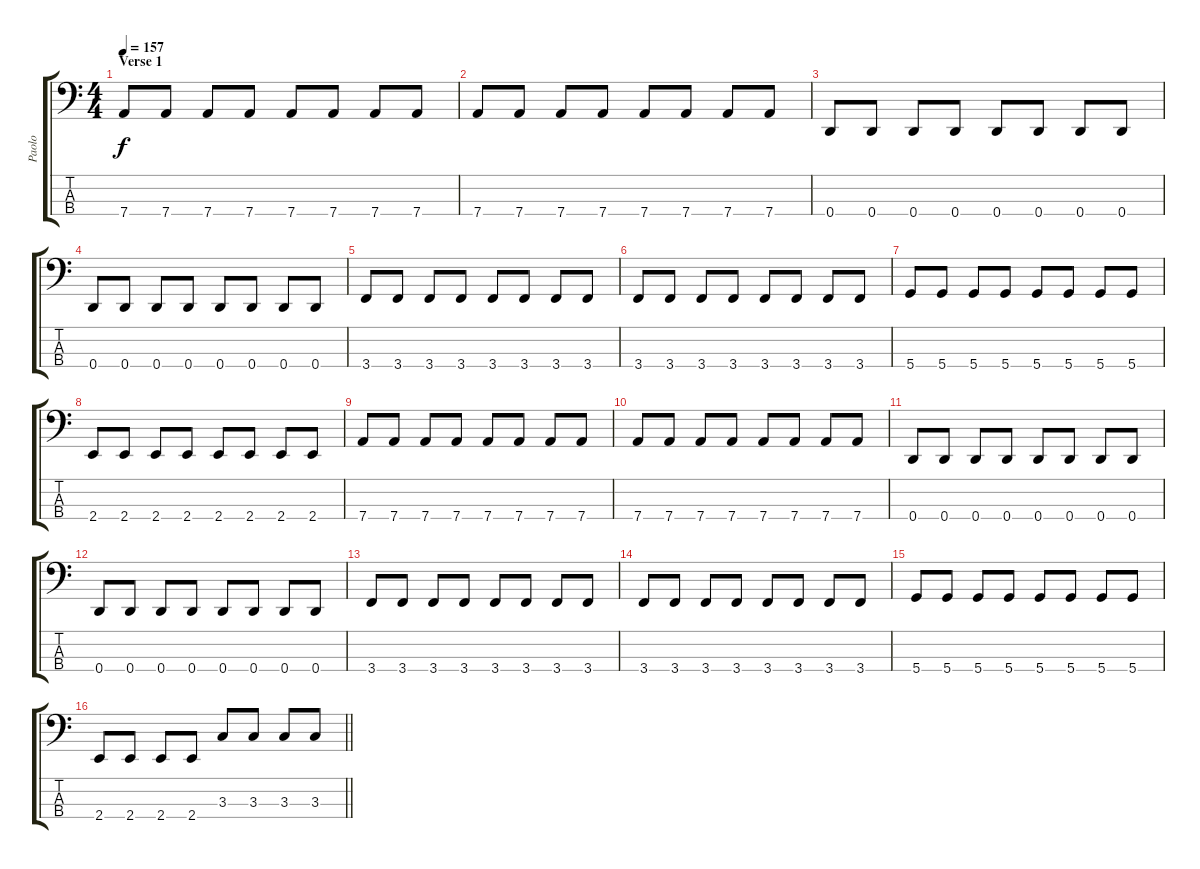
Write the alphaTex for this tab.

\track ("Paolo" "Paolo") {instrument electricbasspick}
\staff {score tabs}
\tuning (G2 D2 A1 D1) {hide}
\ts (4 4)
\section ("" "Verse 1")
\tempo 157
\clef f4
\ks c
7.4.8{dy f} 7.4.8 7.4.8 7.4.8 7.4.8 7.4.8 7.4.8 7.4.8 |
7.4.8 7.4.8 7.4.8 7.4.8 7.4.8 7.4.8 7.4.8 7.4.8 |
0.4.8 0.4.8 0.4.8 0.4.8 0.4.8 0.4.8 0.4.8 0.4.8 |
0.4.8 0.4.8 0.4.8 0.4.8 0.4.8 0.4.8 0.4.8 0.4.8 |
3.4.8 3.4.8 3.4.8 3.4.8 3.4.8 3.4.8 3.4.8 3.4.8 |
3.4.8 3.4.8 3.4.8 3.4.8 3.4.8 3.4.8 3.4.8 3.4.8 |
5.4.8 5.4.8 5.4.8 5.4.8 5.4.8 5.4.8 5.4.8 5.4.8 |
2.4.8 2.4.8 2.4.8 2.4.8 2.4.8 2.4.8 2.4.8 2.4.8 |
7.4.8 7.4.8 7.4.8 7.4.8 7.4.8 7.4.8 7.4.8 7.4.8 |
7.4.8 7.4.8 7.4.8 7.4.8 7.4.8 7.4.8 7.4.8 7.4.8 |
0.4.8 0.4.8 0.4.8 0.4.8 0.4.8 0.4.8 0.4.8 0.4.8 |
0.4.8 0.4.8 0.4.8 0.4.8 0.4.8 0.4.8 0.4.8 0.4.8 |
3.4.8 3.4.8 3.4.8 3.4.8 3.4.8 3.4.8 3.4.8 3.4.8 |
3.4.8 3.4.8 3.4.8 3.4.8 3.4.8 3.4.8 3.4.8 3.4.8 |
5.4.8 5.4.8 5.4.8 5.4.8 5.4.8 5.4.8 5.4.8 5.4.8 |
\barLineRight lightlight
2.4.8 2.4.8 2.4.8 2.4.8 3.3.8 3.3.8 3.3.8 3.3.8
